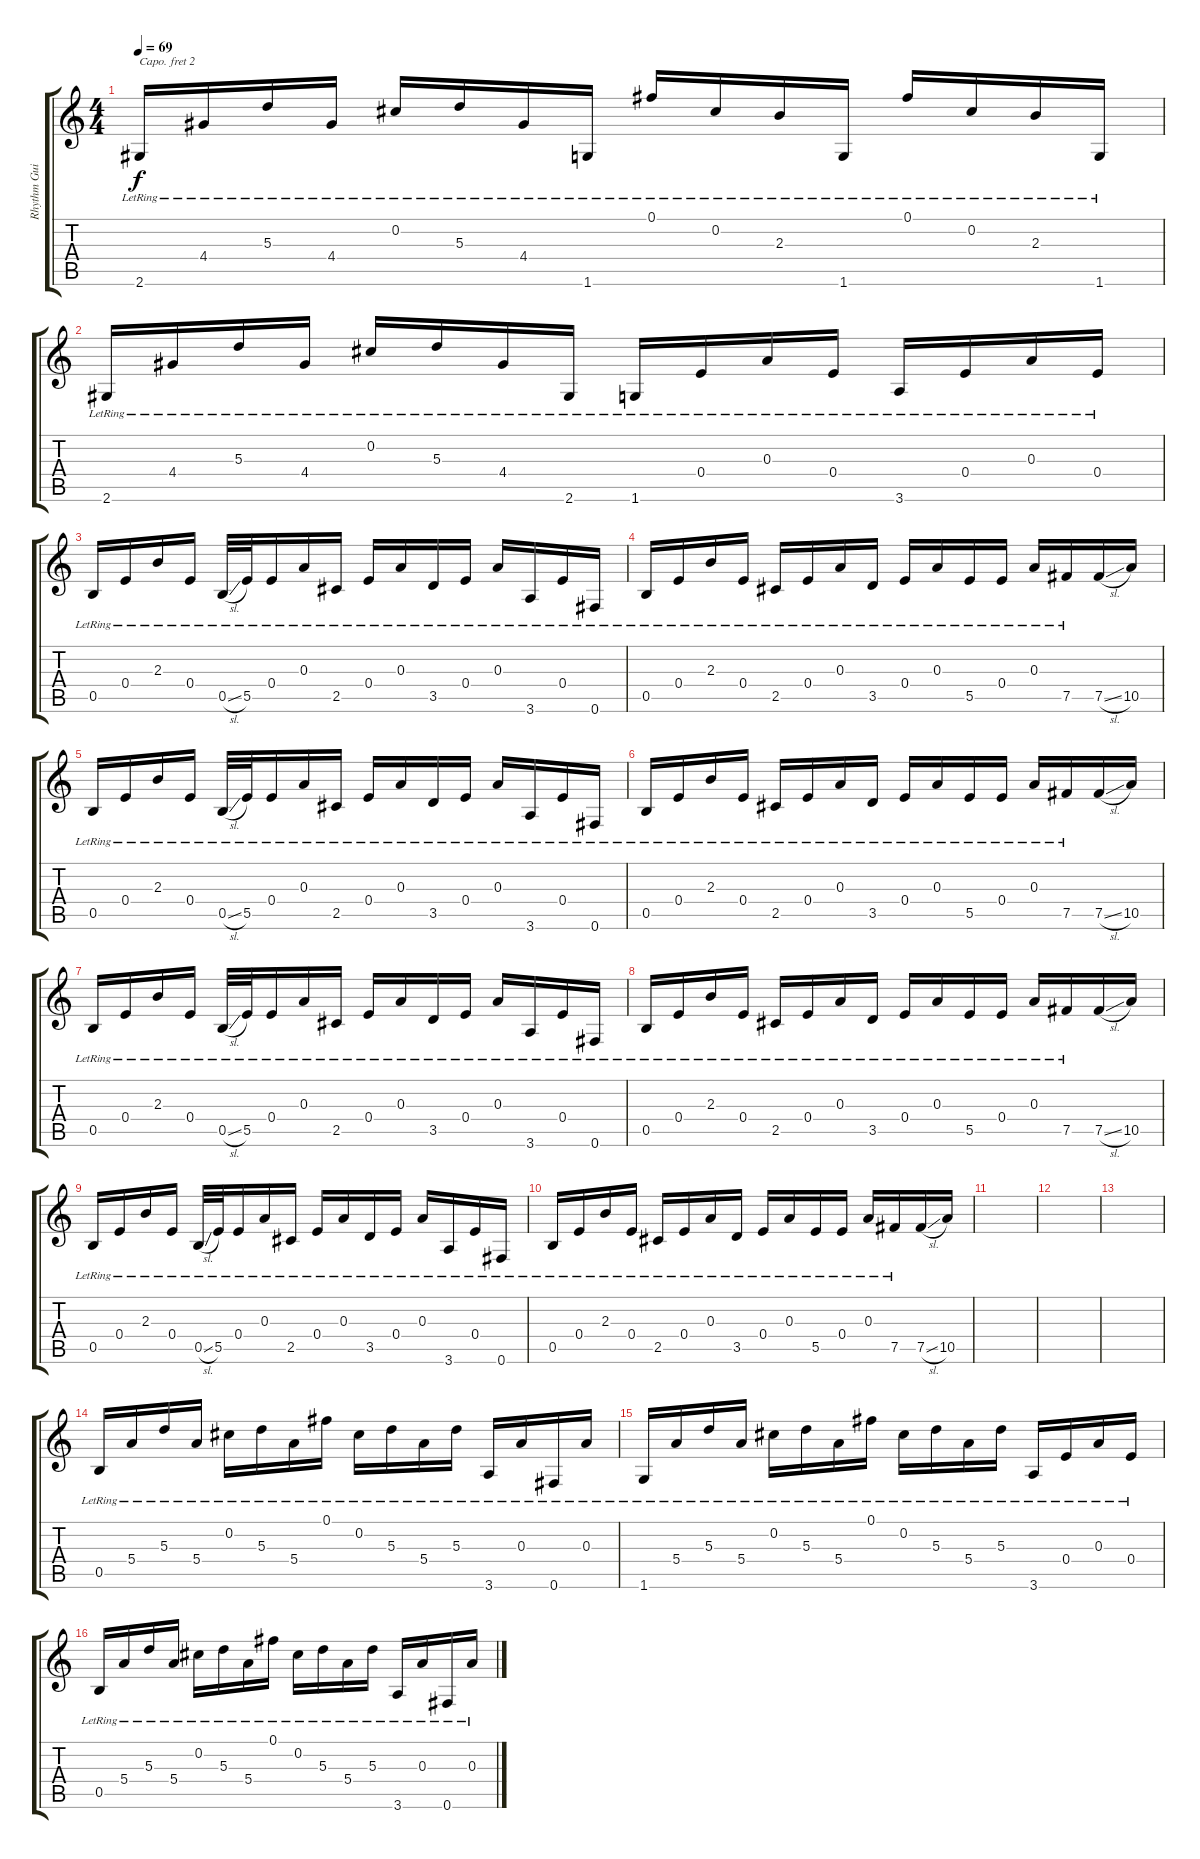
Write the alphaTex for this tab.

\track ("Rhythm Guitar" "Rhythm Gui") {instrument electricguitarjazz}
\staff {score tabs}
\capo 2
\tuning (E4 B3 G3 D3 A2 E2) {hide}
\ts (4 4)
\tempo 69
\clef g2
\ks c
2.6{lr}.16{dy f} 4.4{lr}.16 5.3{lr}.16 4.4{lr}.16 0.2{lr}.16 5.3{lr}.16 4.4{lr}.16 1.6{lr}.16 0.1{lr}.16 0.2{lr}.16 2.3{lr}.16 1.6{lr}.16 0.1{lr}.16 0.2{lr}.16 2.3{lr}.16 1.6{lr}.16 |
2.6{lr}.16 4.4{lr}.16 5.3{lr}.16 4.4{lr}.16 0.2{lr}.16 5.3{lr}.16 4.4{lr}.16 2.6{lr}.16 1.6{lr}.16 0.4{lr}.16 0.3{lr}.16 0.4{lr}.16 3.6{lr}.16 0.4{lr}.16 0.3{lr}.16 0.4{lr}.16 |
0.5{lr}.16 0.4{lr}.16 2.3{lr}.16 0.4{lr}.16 0.5{sl lr}.32 5.5{lr}.32 0.4{lr}.16 0.3{lr}.16 2.5{lr}.16 0.4{lr}.16 0.3{lr}.16 3.5{lr}.16 0.4{lr}.16 0.3{lr}.16 3.6{lr}.16 0.4{lr}.16 0.6{lr}.16 |
0.5{lr}.16 0.4{lr}.16 2.3{lr}.16 0.4{lr}.16 2.5{lr}.16 0.4{lr}.16 0.3{lr}.16 3.5{lr}.16 0.4{lr}.16 0.3{lr}.16 5.5{lr}.16 0.4{lr}.16 0.3{lr}.16 7.5{lr}.16 7.5{sl}.16 10.5.16 |
0.5{lr}.16 0.4{lr}.16 2.3{lr}.16 0.4{lr}.16 0.5{sl lr}.32 5.5{lr}.32 0.4{lr}.16 0.3{lr}.16 2.5{lr}.16 0.4{lr}.16 0.3{lr}.16 3.5{lr}.16 0.4{lr}.16 0.3{lr}.16 3.6{lr}.16 0.4{lr}.16 0.6{lr}.16 |
0.5{lr}.16 0.4{lr}.16 2.3{lr}.16 0.4{lr}.16 2.5{lr}.16 0.4{lr}.16 0.3{lr}.16 3.5{lr}.16 0.4{lr}.16 0.3{lr}.16 5.5{lr}.16 0.4{lr}.16 0.3{lr}.16 7.5{lr}.16 7.5{sl}.16 10.5.16 |
0.5{lr}.16 0.4{lr}.16 2.3{lr}.16 0.4{lr}.16 0.5{sl lr}.32 5.5{lr}.32 0.4{lr}.16 0.3{lr}.16 2.5{lr}.16 0.4{lr}.16 0.3{lr}.16 3.5{lr}.16 0.4{lr}.16 0.3{lr}.16 3.6{lr}.16 0.4{lr}.16 0.6{lr}.16 |
0.5{lr}.16 0.4{lr}.16 2.3{lr}.16 0.4{lr}.16 2.5{lr}.16 0.4{lr}.16 0.3{lr}.16 3.5{lr}.16 0.4{lr}.16 0.3{lr}.16 5.5{lr}.16 0.4{lr}.16 0.3{lr}.16 7.5{lr}.16 7.5{sl}.16 10.5.16 |
0.5{lr}.16 0.4{lr}.16 2.3{lr}.16 0.4{lr}.16 0.5{sl lr}.32 5.5{lr}.32 0.4{lr}.16 0.3{lr}.16 2.5{lr}.16 0.4{lr}.16 0.3{lr}.16 3.5{lr}.16 0.4{lr}.16 0.3{lr}.16 3.6{lr}.16 0.4{lr}.16 0.6{lr}.16 |
0.5{lr}.16 0.4{lr}.16 2.3{lr}.16 0.4{lr}.16 2.5{lr}.16 0.4{lr}.16 0.3{lr}.16 3.5{lr}.16 0.4{lr}.16 0.3{lr}.16 5.5{lr}.16 0.4{lr}.16 0.3{lr}.16 7.5{lr}.16 7.5{sl}.16 10.5.16 |
|
|
|
0.5{lr}.16 5.4{lr}.16 5.3{lr}.16 5.4{lr}.16 0.2{lr}.16 5.3{lr}.16 5.4{lr}.16 0.1{lr}.16 0.2{lr}.16 5.3{lr}.16 5.4{lr}.16 5.3{lr}.16 3.6{lr}.16 0.3{lr}.16 0.6{lr}.16 0.3{lr}.16 |
1.6{lr}.16 5.4{lr}.16 5.3{lr}.16 5.4{lr}.16 0.2{lr}.16 5.3{lr}.16 5.4{lr}.16 0.1{lr}.16 0.2{lr}.16 5.3{lr}.16 5.4{lr}.16 5.3{lr}.16 3.6{lr}.16 0.4{lr}.16 0.3{lr}.16 0.4{lr}.16 |
0.5{lr}.16 5.4{lr}.16 5.3{lr}.16 5.4{lr}.16 0.2{lr}.16 5.3{lr}.16 5.4{lr}.16 0.1{lr}.16 0.2{lr}.16 5.3{lr}.16 5.4{lr}.16 5.3{lr}.16 3.6{lr}.16 0.3{lr}.16 0.6{lr}.16 0.3{lr}.16
